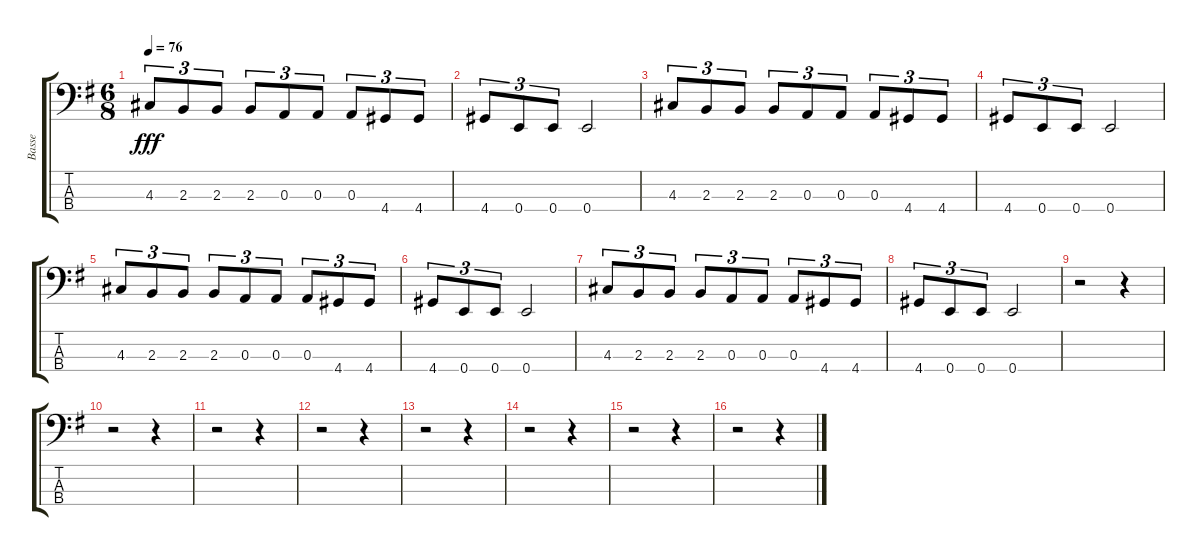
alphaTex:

\track ("Basse" "Basse") {instrument electricbassfinger}
\staff {score tabs}
\tuning (G2 D2 A1 E1) {hide}
\ts (6 8)
\tempo 76
\clef f4
\ks g
4.3.8{tu (3 2) dy fff} 2.3.8{tu (3 2)} 2.3.8{tu (3 2)} 2.3.8{tu (3 2)} 0.3.8{tu (3 2)} 0.3.8{tu (3 2)} 0.3.8{tu (3 2)} 4.4.8{tu (3 2)} 4.4.8{tu (3 2)} |
4.4.8{tu (3 2)} 0.4.8{tu (3 2)} 0.4.8{tu (3 2)} 0.4.2 |
4.3.8{tu (3 2)} 2.3.8{tu (3 2)} 2.3.8{tu (3 2)} 2.3.8{tu (3 2)} 0.3.8{tu (3 2)} 0.3.8{tu (3 2)} 0.3.8{tu (3 2)} 4.4.8{tu (3 2)} 4.4.8{tu (3 2)} |
4.4.8{tu (3 2)} 0.4.8{tu (3 2)} 0.4.8{tu (3 2)} 0.4.2 |
4.3.8{tu (3 2)} 2.3.8{tu (3 2)} 2.3.8{tu (3 2)} 2.3.8{tu (3 2)} 0.3.8{tu (3 2)} 0.3.8{tu (3 2)} 0.3.8{tu (3 2)} 4.4.8{tu (3 2)} 4.4.8{tu (3 2)} |
4.4.8{tu (3 2)} 0.4.8{tu (3 2)} 0.4.8{tu (3 2)} 0.4.2 |
4.3.8{tu (3 2)} 2.3.8{tu (3 2)} 2.3.8{tu (3 2)} 2.3.8{tu (3 2)} 0.3.8{tu (3 2)} 0.3.8{tu (3 2)} 0.3.8{tu (3 2)} 4.4.8{tu (3 2)} 4.4.8{tu (3 2)} |
4.4.8{tu (3 2)} 0.4.8{tu (3 2)} 0.4.8{tu (3 2)} 0.4.2 |
r.2 r.4 |
r.2 r.4 |
r.2 r.4 |
r.2 r.4 |
r.2 r.4 |
r.2 r.4 |
r.2 r.4 |
r.2 r.4
